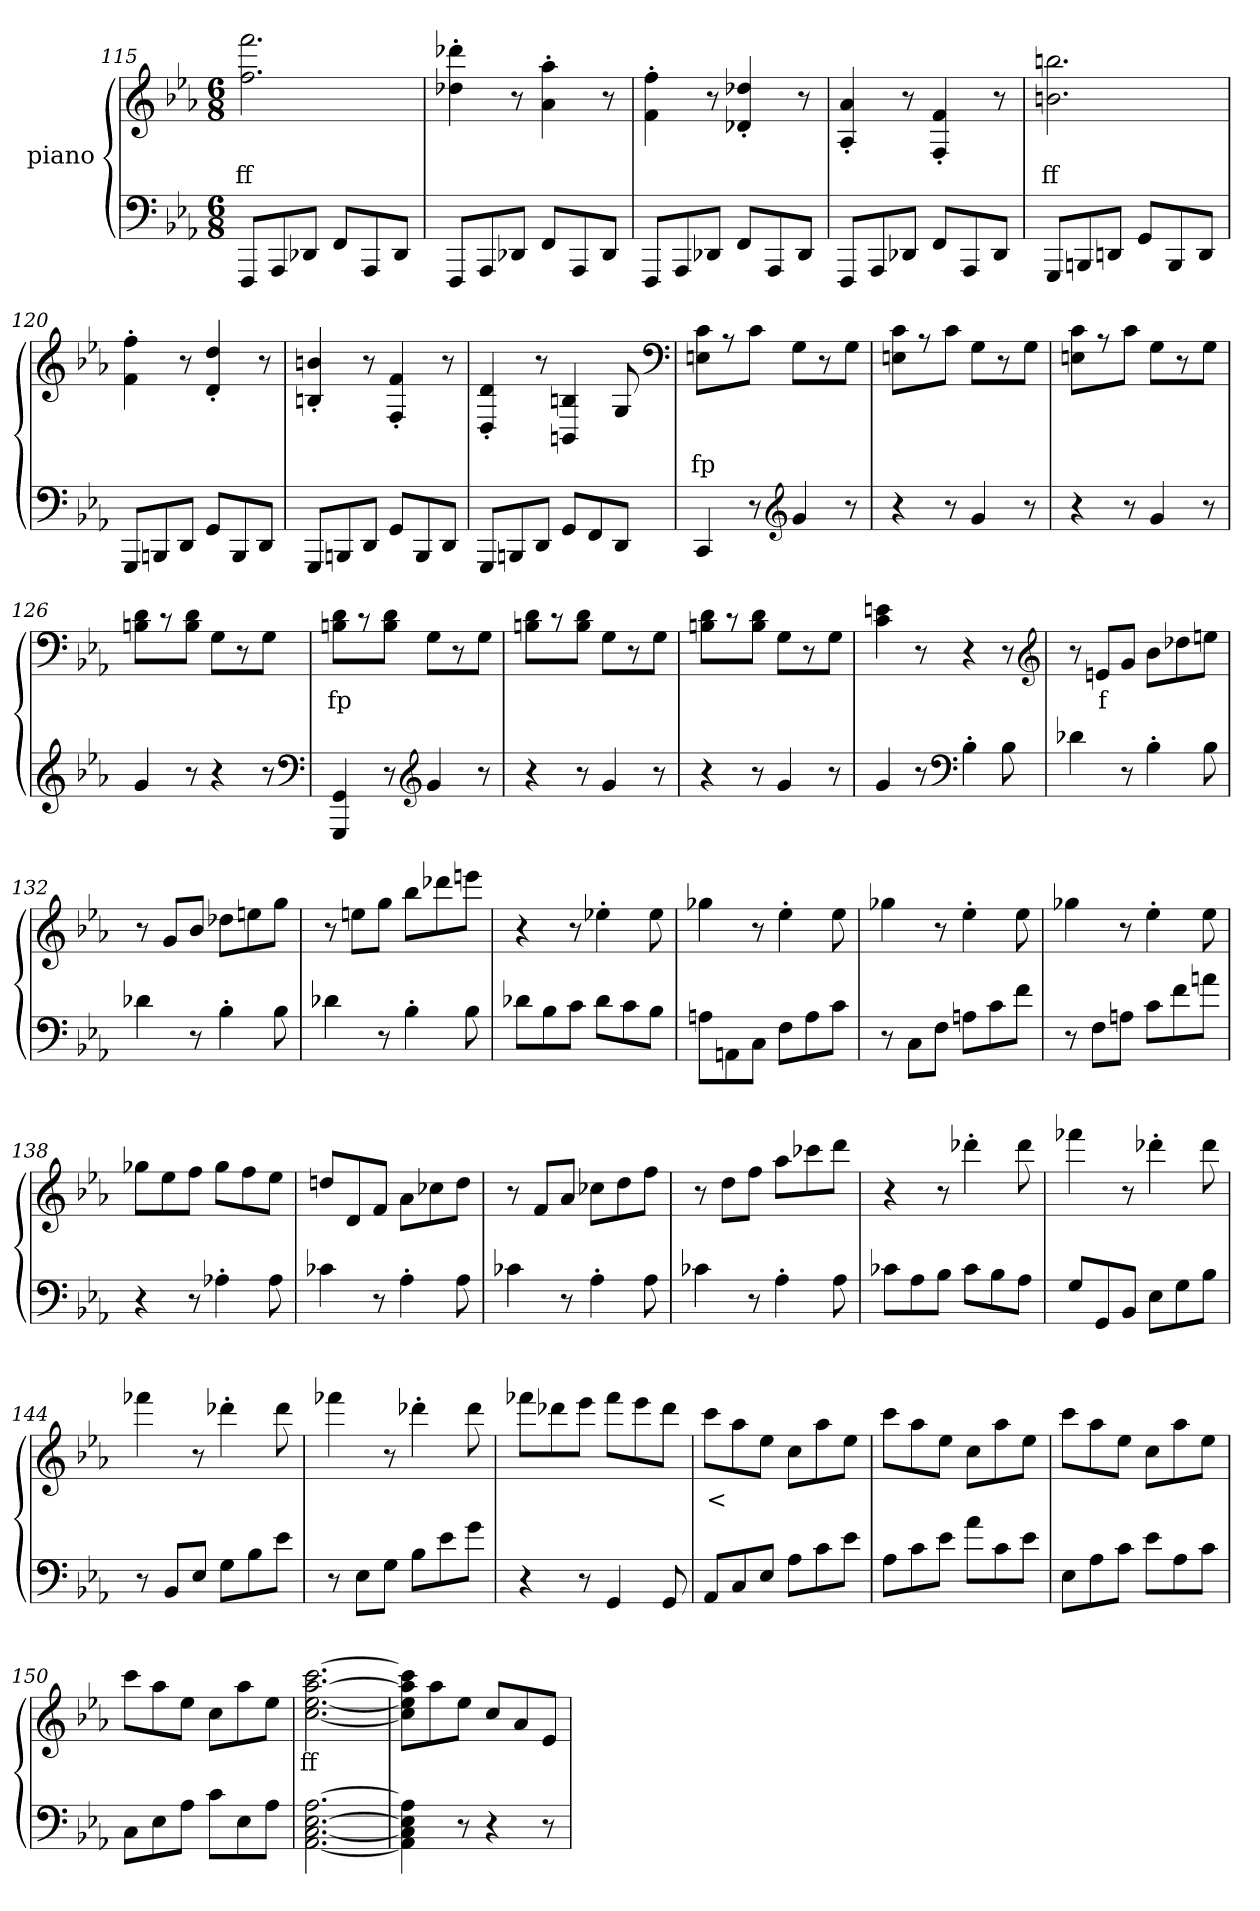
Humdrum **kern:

**kern	**kern	**text
*part2	*part1	*part1
*staff2	*staff1	*staff1
*	*I"piano	*
*clefF4	*clefG2	*
*k[b-e-a-]	*k[b-e-a-]	*
*E-:	*E-:	*
*M6/8	*M6/8	*
=115	=115	=115
8FFFL	2.ff 2.fff	ff
8AAA-	.	.
8DD-XJ	.	.
8FFL	.	.
8AAA-	.	.
8DD-J	.	.
=116	=116	=116
8FFFL	4dd-X'> 4ddd-X'>	.
8AAA-	.	.
8DD-XJ	8r	.
8FFL	4a-'> 4aa-'>	.
8AAA-	.	.
8DD-J	8r	.
=117	=117	=117
8FFFL	4f'> 4ff'>	.
8AAA-	.	.
8DD-XJ	8r	.
8FFL	4d-X'> 4dd-X'>	.
8AAA-	.	.
8DD-J	8r	.
=118	=118	=118
8FFFL	4A-'> 4a-'>	.
8AAA-	.	.
8DD-XJ	8r	.
8FFL	4F'> 4f'>	.
8AAA-	.	.
8DD-J	8r	.
=119	=119	=119
8GGGL	2.bn 2.bbn	ff
8BBBn	.	.
8DDnJ	.	.
8GGL	.	.
8BBB	.	.
8DDJ	.	.
=120	=120	=120
8GGGL	4f'> 4ff'>	.
8BBBn	.	.
8DDJ	8r	.
8GGL	4d'> 4dd'>	.
8BBB	.	.
8DDJ	8r	.
=121	=121	=121
8GGGL	4Bn'> 4bn'>	.
8BBBn	.	.
8DDJ	8r	.
8GGL	4F'> 4f'>	.
8BBB	.	.
8DDJ	8r	.
=122	=122	=122
8GGGL	4D'> 4d'>	.
8BBBn	.	.
8DDJ	8r	.
8GGL	4BBn 4Bn	.
8FF	.	.
8DDJ	8G	.
*	*clefF4	*
=123	=123	=123
4CC	8En 8cL	fp
.	8r	.
8r	8cJ	.
*clefG2	*	*
4g	8GL	.
.	8r	.
8r	8GJ	.
=124	=124	=124
4r	8En 8cL	.
.	8r	.
8r	8cJ	.
4g	8GL	.
.	8r	.
8r	8GJ	.
=125	=125	=125
4r	8En 8cL	.
.	8r	.
8r	8cJ	.
4g	8GL	.
.	8r	.
8r	8GJ	.
=126	=126	=126
4g	8Bn 8dL	.
.	8r	.
8r	8B 8dJ	.
4r	8GL	.
.	8r	.
8r	8GJ	.
*clefF4	*	*
=127	=127	=127
4GGG 4GG	8Bn 8dL	fp
.	8r	.
8r	8B 8dJ	.
*clefG2	*	*
4g	8GL	.
.	8r	.
8r	8GJ	.
=128	=128	=128
4r	8Bn 8dL	.
.	8r	.
8r	8B 8dJ	.
4g	8GL	.
.	8r	.
8r	8GJ	.
=129	=129	=129
4r	8Bn 8dL	.
.	8r	.
8r	8B 8dJ	.
4g	8GL	.
.	8r	.
8r	8GJ	.
=130	=130	=130
4g	4c 4en	.
8r	8r	.
*clefF4	*	*
4B-'>	4r	f
8B-	8r	.
*	*clefG2	*
=131	=131	=131
4d-X	8r	.
.	8enL	f
8r	8gJ	.
4B-'>	8b-L	.
.	8dd-X	.
8B-	8eenJ	.
=132	=132	=132
4d-X	8r	.
.	8gL	.
8r	8b-J	.
4B-'>	8dd-XL	.
.	8een	.
8B-	8ggJ	.
=133	=133	=133
4d-X	8r	.
.	8eenL	.
8r	8ggJ	.
4B-'>	8bb-L	.
.	8ddd-X	.
8B-	8eeenJ	.
=134	=134	=134
8d-XL	4r	.
8B-	.	.
8cJ	8r	.
8d-L	4ee-X'>	.
8c	.	.
8B-J	8ee-	.
=135	=135	=135
8AnL	4gg-X	.
8AAn	.	.
8CJ	8r	.
8FL	4ee-'>	.
8A	.	.
8cJ	8ee-	.
=136	=136	=136
8r	4gg-X	.
8CL	.	.
8FJ	8r	.
8AnL	4ee-'>	.
8c	.	.
8fJ	8ee-	.
=137	=137	=137
8r	4gg-X	.
8FL	.	.
8AnJ	8r	.
8cL	4ee-'>	.
8f	.	.
8anJ	8ee-	.
=138	=138	=138
4r	8gg-XL	.
.	8ee-	.
8r	8ffJ	.
4A-X'>	8gg-L	.
.	8ff	.
8A-	8ee-J	.
=139	=139	=139
4c-X	8ddnL	.
.	8d	.
8r	8fJ	.
4A-'>	8a-L	.
.	8cc-X	.
8A-	8ddJ	.
=140	=140	=140
4c-X	8r	.
.	8fL	.
8r	8a-J	.
4A-'>	8cc-XL	.
.	8dd	.
8A-	8ffJ	.
=141	=141	=141
4c-X	8r	.
.	8ddL	.
8r	8ffJ	.
4A-'>	8aa-L	.
.	8ccc-X	.
8A-	8dddJ	.
=142	=142	=142
8c-XL	4r	.
8A-	.	.
8B-J	8r	.
8c-L	4ddd-X'>	.
8B-	.	.
8A-J	8ddd-	.
=143	=143	=143
8GL	4fff-X	.
8GG	.	.
8BB-J	8r	.
8E-L	4ddd-X'>	.
8G	.	.
8B-J	8ddd-	.
=144	=144	=144
8r	4fff-X	.
8BB-L	.	.
8E-J	8r	.
8GL	4ddd-X'>	.
8B-	.	.
8e-J	8ddd-	.
=145	=145	=145
8r	4fff-X	.
8E-L	.	.
8GJ	8r	.
8B-L	4ddd-X'>	.
8e-	.	.
8gJ	8ddd-	.
=146	=146	=146
4r	8fff-XL	.
.	8ddd-X	.
8r	8eee-J	.
4GG	8fff-L	.
.	8eee-	.
8GG	8ddd-J	.
=147	=147	=147
8AA-L	8cccL	<
8C	8aa-	.
8E-J	8ee-J	.
8A-L	8ccL	.
8c	8aa-	.
8e-J	8ee-J	.
=148	=148	=148
8A-L	8cccL	.
8c	8aa-	.
8e-J	8ee-J	.
8a-L	8ccL	.
8c	8aa-	.
8e-J	8ee-J	.
=149	=149	=149
8E-L	8cccL	.
8A-	8aa-	.
8cJ	8ee-J	.
8e-L	8ccL	.
8A-	8aa-	.
8cJ	8ee-J	.
=150	=150	=150
8CL	8cccL	.
8E-	8aa-	.
8A-J	8ee-J	.
8cL	8ccL	.
8E-	8aa-	.
8A-J	8ee-J	.
=151	=151	=151
[2.AA- [2.C [2.E- [2.A-	[2.cc [2.ee- [2.aa- [2.ccc	ff
=152	=152	=152
4AA-] 4C] 4E-] 4A-]	8cc] 8ee-] 8aa-] 8ccc]L	.
.	8aa-	.
8r	8ee-J	.
4r	8ccL	.
.	8a-	.
8r	8e-J	.
=	=	=
*-	*-	*-
